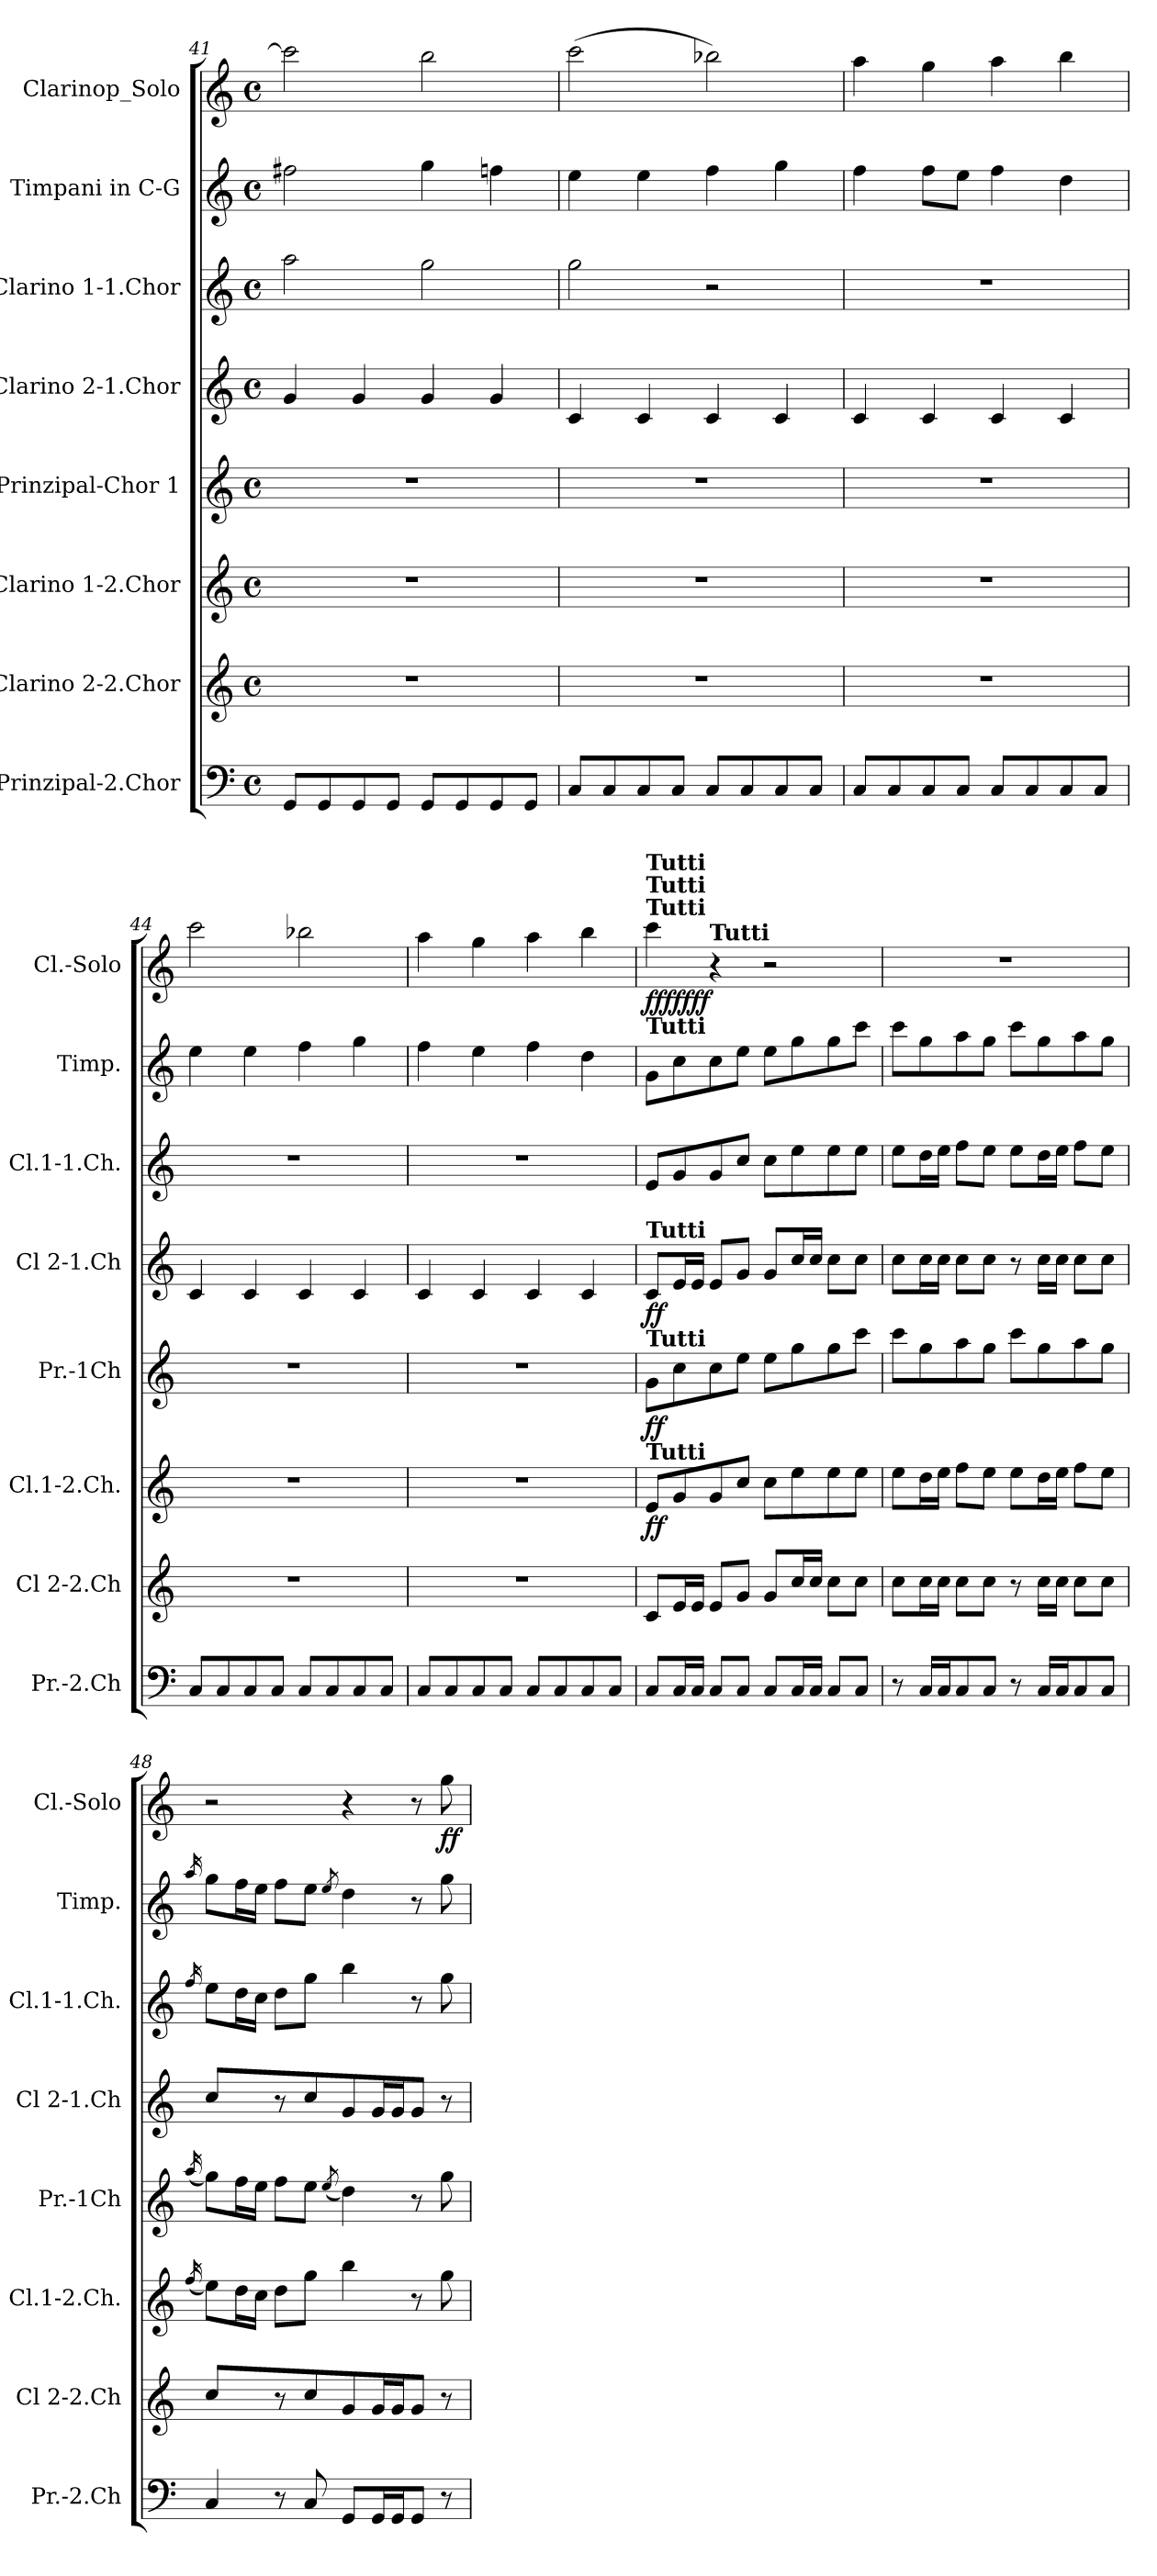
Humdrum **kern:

**kern	**kern	**kern	**dynam	**kern	**dynam	**kern	**dynam	**kern	**kern	**kern	**dynam
*part8	*part7	*part6	*part6	*part5	*part5	*part4	*part4	*part3	*part2	*part1	*part1
*staff8	*staff7	*staff6	*staff6	*staff5	*staff5	*staff4	*staff4	*staff3	*staff2	*staff1	*staff1
*I"Prinzipal-2.Chor	*I"Clarino 2-2.Chor	*I"Clarino 1-2.Chor	*	*I"Prinzipal-Chor 1	*	*I"Clarino 2-1.Chor	*	*I"Clarino 1-1.Chor	*I"Timpani in C-G	*I"Clarinop_Solo	*
*I'Pr.-2.Ch	*I'Cl 2-2.Ch	*I'Cl.1-2.Ch.	*	*I'Pr.-1Ch	*	*I'Cl 2-1.Ch	*	*I'Cl.1-1.Ch.	*I'Timp.	*I'Cl.-Solo	*
*clefF4	*clefG2	*clefG2	*	*clefG2	*	*clefG2	*	*clefG2	*clefG2	*clefG2	*
*	*	*ITrd1c2	*	*ITrd1c2	*	*	*	*ITrd1c2	*ITrd1c2	*	*
*k[]	*k[]	*k[b-e-]	*	*k[b-e-]	*	*k[]	*	*k[b-e-]	*k[b-e-]	*k[]	*
*C:	*C:	*B-:	*	*B-:	*	*C:	*	*B-:	*B-:	*C:	*
*M4/4	*M4/4	*M4/4	*	*M4/4	*	*M4/4	*	*M4/4	*M4/4	*M4/4	*
*met(c)	*met(c)	*met(c)	*	*met(c)	*	*met(c)	*	*met(c)	*met(c)	*met(c)	*
=41	=41	=41	=41	=41	=41	=41	=41	=41	=41	=41	=41
8GGL	1r	1r	.	1r	.	4g	.	2gg	2ee	2ccc]	.
8GG	.	.	.	.	.	.	.	.	.	.	.
8GG	.	.	.	.	.	4g	.	.	.	.	.
8GGJ	.	.	.	.	.	.	.	.	.	.	.
8GGL	.	.	.	.	.	4g	.	2ff	4ff	2bb	.
8GG	.	.	.	.	.	.	.	.	.	.	.
8GG	.	.	.	.	.	4g	.	.	4ee-X	.	.
8GGJ	.	.	.	.	.	.	.	.	.	.	.
=42	=42	=42	=42	=42	=42	=42	=42	=42	=42	=42	=42
8CL	1r	1r	.	1r	.	4c	.	2ff	4dd	(>2ccc	.
8C	.	.	.	.	.	.	.	.	.	.	.
8C	.	.	.	.	.	4c	.	.	4dd	.	.
8CJ	.	.	.	.	.	.	.	.	.	.	.
8CL	.	.	.	.	.	4c	.	2r	4ee-	2bb-)	.
8C	.	.	.	.	.	.	.	.	.	.	.
8C	.	.	.	.	.	4c	.	.	4ff	.	.
8CJ	.	.	.	.	.	.	.	.	.	.	.
=43	=43	=43	=43	=43	=43	=43	=43	=43	=43	=43	=43
8CL	1r	1r	.	1r	.	4c	.	1r	4ee-	4aa	.
8C	.	.	.	.	.	.	.	.	.	.	.
8C	.	.	.	.	.	4c	.	.	8ee-L	4gg	.
8CJ	.	.	.	.	.	.	.	.	8ddJ	.	.
8CL	.	.	.	.	.	4c	.	.	4ee-	4aa	.
8C	.	.	.	.	.	.	.	.	.	.	.
8C	.	.	.	.	.	4c	.	.	4cc	4bb	.
8CJ	.	.	.	.	.	.	.	.	.	.	.
!!LO:LB:g=z
=44	=44	=44	=44	=44	=44	=44	=44	=44	=44	=44	=44
8CL	1r	1r	.	1r	.	4c	.	1r	4dd	2ccc	.
8C	.	.	.	.	.	.	.	.	.	.	.
8C	.	.	.	.	.	4c	.	.	4dd	.	.
8CJ	.	.	.	.	.	.	.	.	.	.	.
8CL	.	.	.	.	.	4c	.	.	4ee-	2bb-	.
8C	.	.	.	.	.	.	.	.	.	.	.
8C	.	.	.	.	.	4c	.	.	4ff	.	.
8CJ	.	.	.	.	.	.	.	.	.	.	.
=45	=45	=45	=45	=45	=45	=45	=45	=45	=45	=45	=45
8CL	1r	1r	.	1r	.	4c	.	1r	4ee-	4aa	.
8C	.	.	.	.	.	.	.	.	.	.	.
8C	.	.	.	.	.	4c	.	.	4dd	4gg	.
8CJ	.	.	.	.	.	.	.	.	.	.	.
8CL	.	.	.	.	.	4c	.	.	4ee-	4aa	.
8C	.	.	.	.	.	.	.	.	.	.	.
8C	.	.	.	.	.	4c	.	.	4cc	4bb	.
8CJ	.	.	.	.	.	.	.	.	.	.	.
=46	=46	=46	=46	=46	=46	=46	=46	=46	=46	=46	=46
!	!	!	!	!	!	!	!	!	!	!LO:TX:b:B:t=Tutti	!
!	!	!	!	!	!	!	!	!	!	!LO:TX:a:B:t=Tutti	!
!	!	!	!	!	!	!	!	!	!	!LO:TX:a:B:t=Tutti	!
!	!	!	!	!	!	!	!	!	!	!LO:TX:a:B:t=Tutti	!
!	!	!	!	!	!	!LO:TX:a:B:t=Tutti	!	!	!	!	!
!	!	!	!	!LO:TX:a:B:t=Tutti	!	!	!	!	!	!	!
!	!	!LO:TX:a:B:t=Tutti	!	!	!	!	!	!	!	!	!
!	!	!	!LO:DY:b	!	!LO:DY:b	!	!LO:DY:b	!	!	!	!LO:DY:b
!	!	!	!	!	!	!	!	!	!	!	!LO:DY:n=1:b
!	!	!	!	!	!	!	!	!	!	!	!LO:DY:n=2:b
!	!	!	!	!	!	!	!	!	!	!	!LO:DY:n=3:b
8CL	8cL	8dL	ff	8fL	ff	8cL	ff	8dL	8fL	4ccc	ff ff ff f
16CL	16eL	8f	.	8b-	.	16eL	.	8f	8b-	.	.
16CJJ	16eJJ	.	.	.	.	16eJJ	.	.	.	.	.
!	!	!	!	!	!	!	!	!	!	!LO:TX:a:B:t=Tutti	!
8CL	8eL	8f	.	8b-	.	8eL	.	8f	8b-	4r	.
8CJ	8gJ	8b-J	.	8ddJ	.	8gJ	.	8b-J	8ddJ	.	.
8CL	8gL	8b-L	.	8ddL	.	8gL	.	8b-L	8ddL	2r	.
16CL	16ccL	8dd	.	8ff	.	16ccL	.	8dd	8ff	.	.
16CJJ	16ccJJ	.	.	.	.	16ccJJ	.	.	.	.	.
8CL	8ccL	8dd	.	8ff	.	8ccL	.	8dd	8ff	.	.
8CJ	8ccJ	8ddJ	.	8bb-J	.	8ccJ	.	8ddJ	8bb-J	.	.
!!LO:LB:g=z
=47	=47	=47	=47	=47	=47	=47	=47	=47	=47	=47	=47
8r	8ccL	8ddL	.	8bb-L	.	8ccL	.	8ddL	8bb-L	1r	.
16CLL	16ccL	16ccL	.	8ff	.	16ccL	.	16ccL	8ff	.	.
16CJ	16ccJJ	16ddJJ	.	.	.	16ccJJ	.	16ddJJ	.	.	.
8C	8ccL	8ee-L	.	8gg	.	8ccL	.	8ee-L	8gg	.	.
8CJ	8ccJ	8ddJ	.	8ffJ	.	8ccJ	.	8ddJ	8ffJ	.	.
8r	8r	8ddL	.	8bb-L	.	8r	.	8ddL	8bb-L	.	.
16CLL	16ccLL	16ccL	.	8ff	.	16ccLL	.	16ccL	8ff	.	.
16CJ	16ccJJ	16ddJJ	.	.	.	16ccJJ	.	16ddJJ	.	.	.
8C	8ccL	8ee-L	.	8gg	.	8ccL	.	8ee-L	8gg	.	.
8CJ	8ccJ	8ddJ	.	8ffJ	.	8ccJ	.	8ddJ	8ffJ	.	.
=48	=48	=48	=48	=48	=48	=48	=48	=48	=48	=48	=48
.	.	(>16qee-	.	(>16qgg	.	.	.	16qee-	16qgg	.	.
4C	4cc	8ddL)	.	8ffL)	.	4cc	.	8ddL	8ffL	2r	.
.	.	16ccL	.	16ee-L	.	.	.	16ccL	16ee-L	.	.
.	.	16b-JJ	.	16ddJJ	.	.	.	16b-JJ	16ddJJ	.	.
8r	8r	8ccL	.	8ee-L	.	8r	.	8ccL	8ee-L	.	.
8C	8cc	8ffJ	.	8ddJ	.	8cc	.	8ffJ	8ddJ	.	.
.	.	.	.	(>8qdd	.	.	.	.	8qdd	.	.
8GGL	8gL	4aa	.	4cc)	.	8gL	.	4aa	4cc	4r	.
16GGL	16gL	.	.	.	.	16gL	.	.	.	.	.
16GGJ	16gJJ	.	.	.	.	16gJJ	.	.	.	.	.
8GGJ	8gJ	8r	.	8r	.	8gJ	.	8r	8r	8r	.
!	!	!	!	!	!	!	!	!	!	!	!LO:DY:b
8r	8r	8ff	.	8ff	.	8r	.	8ff	8ff	8gg	ff
=	=	=	=	=	=	=	=	=	=	=	=
*-	*-	*-	*-	*-	*-	*-	*-	*-	*-	*-	*-
